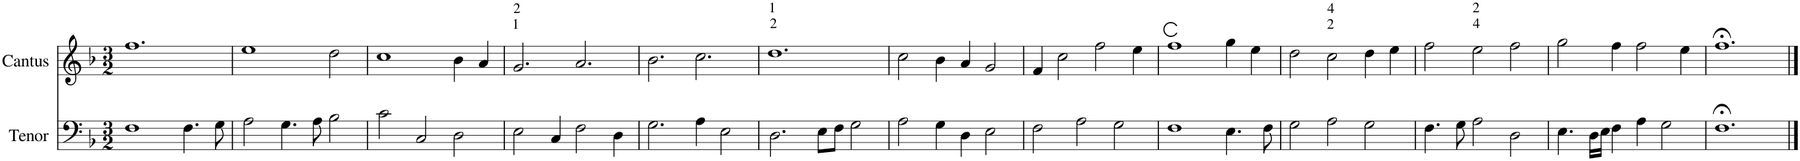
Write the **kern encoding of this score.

**kern	**kern
*part2	*part1
*staff2	*staff1
*I"Tenor	*I"Cantus
*I'T.	*I'C.
*clefF4	*clefG2
*k[b-]	*k[b-]
*M3/2	*M3/2
=1	=1
1F	1.ff
4.F\	.
8G\	.
=2	=2
2A\	1ee
4.G\	.
8A\	.
2B-\	2dd\
=3	=3
2c\	1cc
2C/	.
2D\	4b-\
.	4a/
=4	=4
!	!LO:TX:a:t=2
!	!LO:TX:a:t=1
2E\	2.g/
4C/	.
2F\	2.a/
4D\	.
=5	=5
2.G\	2.b-\
4A\	2.cc\
2E\	.
=6	=6
!	!LO:TX:a:t=1
!	!LO:TX:a:t=2
2.D\	1.dd
8E\L	.
8F\J	.
2G\	.
=7	=7
2A\	2cc\
4G\	4b-\
4D\	4a/
2E\	2g/
=8	=8
2F\	4f/
.	2cc\
2A\	.
.	2ff\
2G\	.
.	4ee\
=9	=9
1F	1ff
4.E\	4gg\
.	4ee\
8F\	.
=10	=10
2G\	2dd\
!	!LO:TX:a:t=4
!	!LO:TX:a:t=2
2A\	2cc\
2G\	4dd\
.	4ee\
=11	=11
4.F\	2ff\
8G\	.
!	!LO:TX:a:t=2
!	!LO:TX:a:t=4
2A\	2ee\
2D\	2ff\
=12	=12
4.E\	2gg\
16D\LL	.
16E\JJ	.
4F\	4ff\
4A\	2ff\
2G\	.
.	4ee\
=13	=13
1.F;<	1.ff;<
==	==
*-	*-
